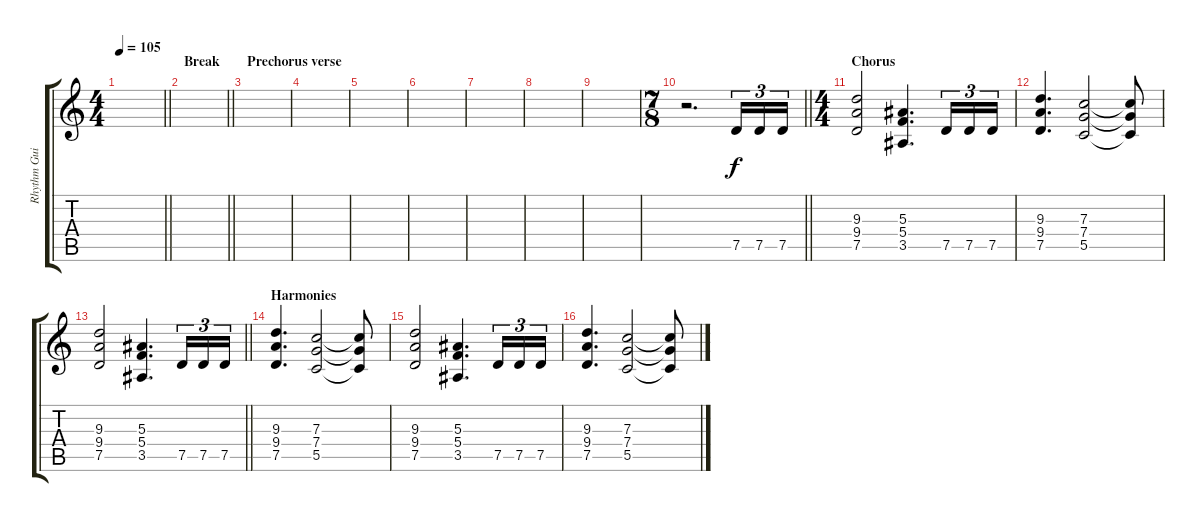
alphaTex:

\track ("Rhythm Guitar 1" "Rhythm Gui") {instrument overdrivenguitar}
\staff {score tabs}
\tuning (D4 A3 F3 C3 G2 D2) {hide}
\ts (4 4)
\tempo 105
\clef g2
\barLineRight lightlight
\ks c
|
\section ("" "Break")
\barLineRight lightlight
|
\section ("" "Prechorus verse")
|
|
|
|
|
|
|
\ts (7 8)
\barLineRight lightlight
r.2{d} 7.5.16{tu (3 2)} 7.5.16{tu (3 2)} 7.5.16{tu (3 2)} |
\ts (4 4)
\section ("" "Chorus")
(9.3 9.4 7.5).2 (5.3 5.4 3.5).4{d} 7.5.16{tu (3 2)} 7.5.16{tu (3 2)} 7.5.16{tu (3 2)} |
(9.3 9.4 7.5).4{d} (7.3 7.4 5.5).2 (7.3{t} 7.4{t} 5.5{t}).8 |
\barLineRight lightlight
(9.3 9.4 7.5).2 (5.3 5.4 3.5).4{d} 7.5.16{tu (3 2)} 7.5.16{tu (3 2)} 7.5.16{tu (3 2)} |
\section ("" "Harmonies")
(9.3 9.4 7.5).4{d} (7.3 7.4 5.5).2 (7.3{t} 7.4{t} 5.5{t}).8 |
(9.3 9.4 7.5).2 (5.3 5.4 3.5).4{d} 7.5.16{tu (3 2)} 7.5.16{tu (3 2)} 7.5.16{tu (3 2)} |
(9.3 9.4 7.5).4{d} (7.3 7.4 5.5).2 (7.3{t} 7.4{t} 5.5{t}).8
